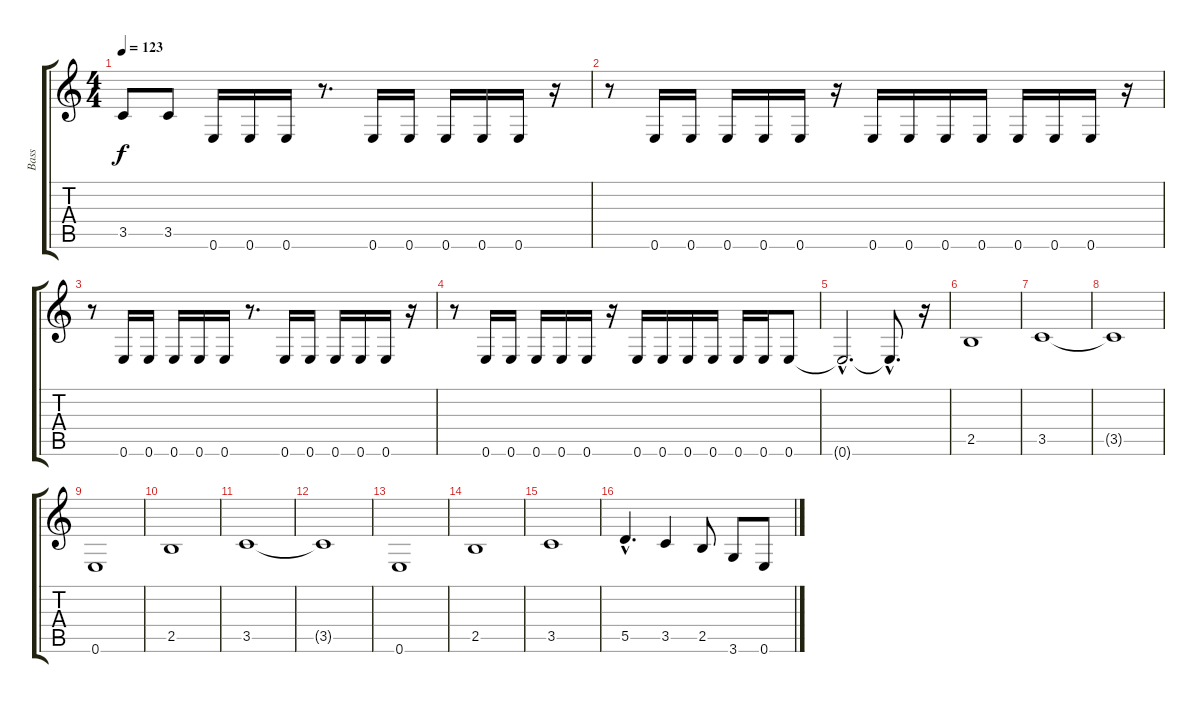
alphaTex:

\track ("Bass" "Bass") {instrument fretlessbass}
\staff {score tabs}
\tuning (E4 B3 G3 D3 A2 E2) {hide}
\ts (4 4)
\tempo 123
\clef g2
\ks c
3.5{t}.8{dy f} 3.5.8 0.6.16 0.6.16 0.6.16 r.8{d} 0.6.16 0.6.16 0.6.16 0.6.16 0.6.16 r.16 |
r.8 0.6.16 0.6.16 0.6.16 0.6.16 0.6.16 r.16 0.6.16 0.6.16 0.6.16 0.6.16 0.6.16 0.6.16 0.6.16 r.16 |
r.8 0.6.16 0.6.16 0.6.16 0.6.16 0.6.16 r.8{d} 0.6.16 0.6.16 0.6.16 0.6.16 0.6.16 r.16 |
r.8 0.6.16 0.6.16 0.6.16 0.6.16 0.6.16 r.16 0.6.16 0.6.16 0.6.16 0.6.16 0.6.16 0.6.16 0.6.8 |
0.6{hac t}.2{d} 0.6{hac t}.8{d} r.16 |
2.5.1 |
3.5.1 |
3.5{t}.1 |
0.6.1 |
2.5.1 |
3.5.1 |
3.5{t}.1 |
0.6.1 |
2.5.1 |
3.5.1 |
5.5{hac}.4{d} 3.5.4 2.5.8 3.6.8 0.6.8
